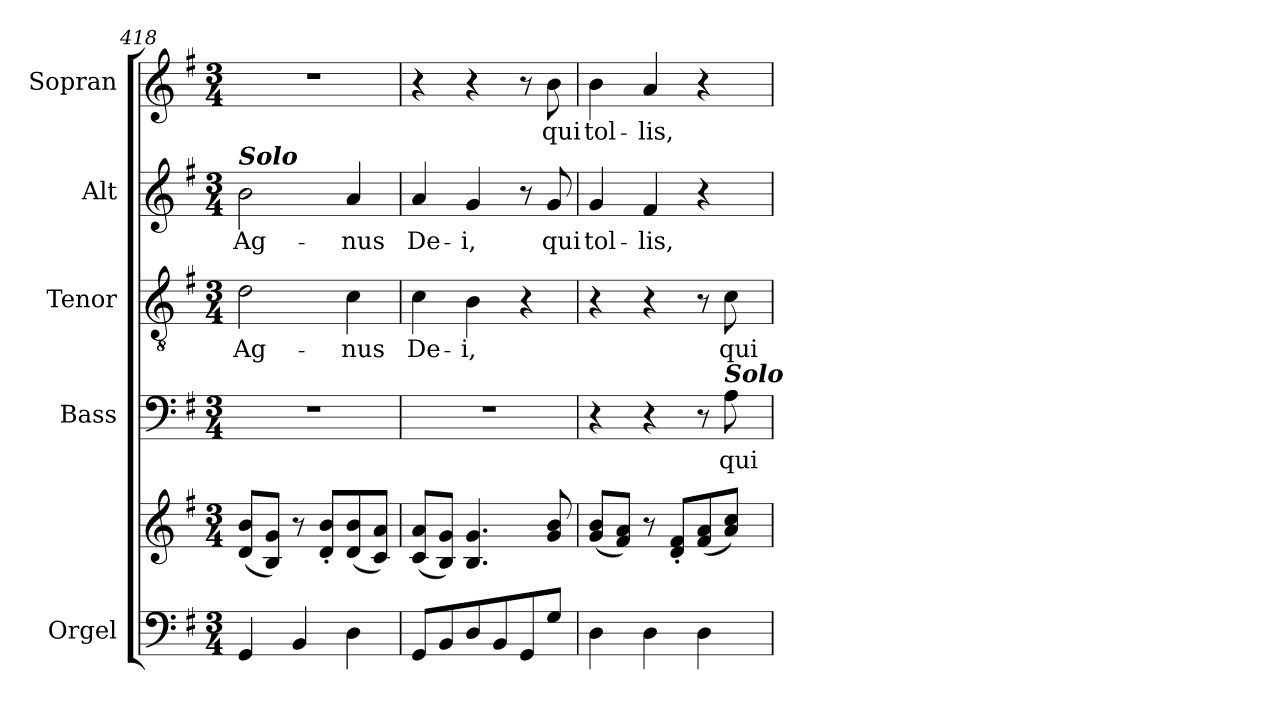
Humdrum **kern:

**kern	**kern	**kern	**text	**kern	**text	**kern	**text	**kern	**text
*part5	*part5	*part4	*part4	*part3	*part3	*part2	*part2	*part1	*part1
*staff6	*staff5	*staff4	*staff4	*staff3	*staff3	*staff2	*staff2	*staff1	*staff1
*I"Orgel	*	*I"Bass	*	*I"Tenor	*	*I"Alt	*	*I"Sopran	*
*I'Org.	*	*I'B.	*	*I'T.	*	*I'A.	*	*I'S.	*
*clefF4	*clefG2	*clefF4	*	*clefGv2	*	*clefG2	*	*clefG2	*
*k[f#]	*k[f#]	*k[f#]	*	*k[f#]	*	*k[f#]	*	*k[f#]	*
*G:	*G:	*G:	*	*G:	*	*G:	*	*G:	*
*M3/4	*M3/4	*M3/4	*	*M3/4	*	*M3/4	*	*M3/4	*
=418	=418	=418	=418	=418	=418	=418	=418	=418	=418
!	!	!	!	!	!	!LO:TX:a:Bi:t=Solo	!	!	!
!	!	!	!	!	!LO:LY:b	!	!LO:LY:b	!	!
4GG/	(<8d/ 8b/L	2.r	.	2d\	Ag-	2b\	Ag-	2.r	.
.	8B/ 8g/J)	.	.	.	.	.	.	.	.
4BB/	8r	.	.	.	.	.	.	.	.
.	8d/'< 8b/'<L	.	.	.	.	.	.	.	.
!	!	!	!	!	!LO:LY:b	!	!LO:LY:b	!	!
4D\	(<8d/ 8b/	.	.	4c\	-nus	4a/	-nus	.	.
.	8c/ 8a/J)	.	.	.	.	.	.	.	.
=419	=419	=419	=419	=419	=419	=419	=419	=419	=419
!	!	!	!	!	!LO:LY:b	!	!LO:LY:b	!	!
8GG/L	(<8c/ 8a/L	2.r	.	4c\	De-	4a/	De-	4r	.
8BB/	8B/ 8g/J)	.	.	.	.	.	.	.	.
!	!	!	!	!	!LO:LY:b	!	!LO:LY:b	!	!
8D/	4.B/ 4.g/	.	.	4B\	-i,	4g/	-i,	4r	.
8BB/	.	.	.	.	.	.	.	.	.
8GG/	.	.	.	4r	.	8r	.	8r	.
!	!	!	!	!	!	!	!LO:LY:b	!	!LO:LY:b
8G/J	8g/ 8b/	.	.	.	.	8g/	qui	8b\	qui
!!LO:LB:g=z
=420	=420	=420	=420	=420	=420	=420	=420	=420	=420
!	!	!	!	!	!	!	!LO:LY:b	!	!LO:LY:b
4D\	(<8g/ 8b/L	4r	.	4r	.	4g/	tol-	4b\	tol-
.	8f#/ 8a/J)	.	.	.	.	.	.	.	.
!	!	!	!	!	!	!	!LO:LY:b	!	!LO:LY:b
4D\	8r	4r	.	4r	.	4f#/	-lis,	4a/	-lis,
.	8d/'< 8f#/'<L	.	.	.	.	.	.	.	.
4D\	(<8f#/ 8a/	8r	.	8r	.	4r	.	4r	.
!	!	!LO:TX:a:Bi:t=Solo	!	!	!	!	!	!	!
!	!	!	!LO:LY:b	!	!LO:LY:b	!	!	!	!
.	8a/ 8cc/J)	8A\	qui	8c\	qui	.	.	.	.
=	=	=	=	=	=	=	=	=	=
*-	*-	*-	*-	*-	*-	*-	*-	*-	*-
